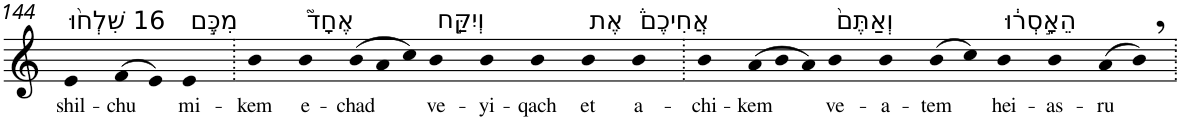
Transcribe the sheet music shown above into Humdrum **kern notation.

**kern	**text
*part1	*part1
*staff1	*staff1
*I"Piano	*
*I'Pno	*
!!LO:PB:g=z
*clefG2	*
*k[]	*
=144	=144
!LO:TX:a:t=16 שִׁלְח֨וּ	!
!	!LO:LY:b
4e	shil-
!	!LO:LY:b
(>8f	-chu
8e)	.
!LO:TX:a:t=מִכֶּ֣ם	!
!	!LO:LY:b
4e	mi-
=145.	=145.
!	!LO:LY:b
4b	-kem
!LO:TX:a:t=אֶחָד֮	!
!	!LO:LY:b
4b	e-
*Xtuplet	*
!	!LO:LY:b
(>12b	-chad
12a	.
12cc)	.
!LO:TX:a:t=וְיִקַּ֣ח	!
!	!LO:LY:b
4b	ve-
!	!LO:LY:b
4b	-yi-
!	!LO:LY:b
4b	-qach
!LO:TX:a:t=אֶת	!
!	!LO:LY:b
4b	et
!LO:TX:a:t=אֲחִיכֶם֒	!
!	!LO:LY:b
4b	a-
=146.	=146.
!	!LO:LY:b
4b	-chi-
!	!LO:LY:b
(>12a	-kem
12b	.
12a)	.
!LO:TX:a:t=וְאַתֶּם֙	!
!	!LO:LY:b
4b	ve-
!	!LO:LY:b
4b	-a-
!	!LO:LY:b
(>8b	-tem
8cc)	.
!LO:TX:a:t=הֵאָ֣סְר֔וּ	!
!	!LO:LY:b
4b	hei-
!	!LO:LY:b
4b	-as-
!	!LO:LY:b
(>8a	-ru
8b,)	.
=.	=.
*-	*-
